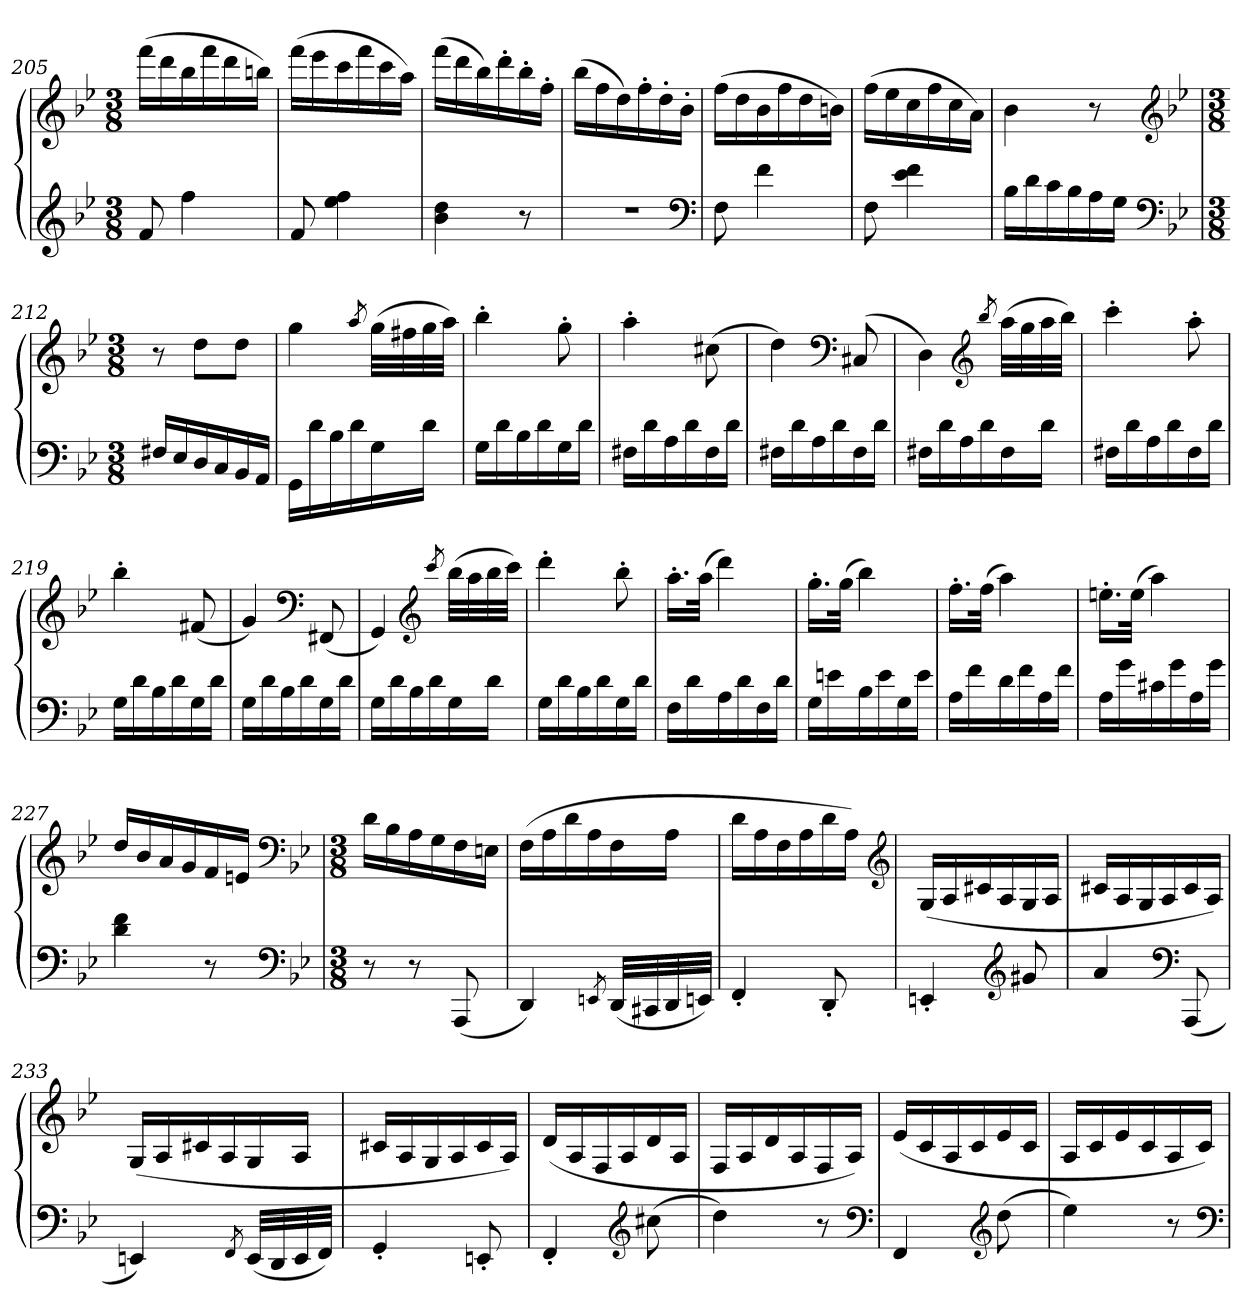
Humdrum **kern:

**kern	**kern
*part1	*part1
*staff2	*staff1
*clefG2	*clefG2
*k[b-e-]	*k[b-e-]
*B-:	*B-:
*M3/8	*M3/8
=205	=205
8f	(16fffLL
.	16ddd
4ff	16bb-
.	16fff
.	16ddd
.	16bbnJJ)
=206	=206
8f	(16fffLL
.	16eee-
4ee- 4ff	16ccc
.	16fff
.	16ccc
.	16aaJJ)
=207	=207
4b- 4dd	(16fffLL
.	16ddd
.	16bb-)
.	16ddd'
8r	16bb-'
.	16ff'JJ
=208	=208
4.r	(16bb-LL
.	16ff
.	16dd)
.	16ff'
.	16dd'
.	16b-'JJ
*clefF4	*
=209	=209
8F	(16ffLL
.	16dd
4f	16b-
.	16ff
.	16dd
.	16bnJJ)
=210	=210
8F	(16ffLL
.	16ee-
4e- 4f	16cc
.	16ff
.	16cc
.	16aJJ)
=211	=211
16B-LL	4b-
16d	.
16c	.
16B-	.
16A	8r
16GJJ	.
*clefF4	*clefG2
*k[b-e-]	*k[b-e-]
*B-:	*B-:
=212	=212
*M3/8	*M3/8
16F#XLL	8r
16E-	.
16D	8ddL
16C	.
16BB-	8ddJ
16AAJJ	.
=213	=213
16GGLL	4gg
16d	.
16B-	.
16d	.
.	8qaa
16G	(32ggLLL
.	32ff#X
16dJJ	32gg
.	32aaJJJ)
=214	=214
16GLL	4bb-'
16d	.
16B-	.
16d	.
16G	8gg'
16dJJ	.
=215	=215
16F#XLL	4aa'
16d	.
16A	.
16d	.
16F#	(8cc#X
16dJJ	.
=216	=216
16F#XLL	4dd)
16d	.
16A	.
16d	.
*	*clefF4
16F#	(8C#X
16dJJ	.
=217	=217
16F#XLL	4D)
16d	.
16A	.
16d	.
*	*clefG2
.	8qbb-
16F#	(32aaLLL
.	32gg
16dJJ	32aa
.	32bb-JJJ)
=218	=218
16F#XLL	4ccc'
16d	.
16A	.
16d	.
16F#	8aa'
16dJJ	.
=219	=219
16GLL	4bb-'
16d	.
16B-	.
16d	.
16G	(8f#X
16dJJ	.
=220	=220
16GLL	4g)
16d	.
16B-	.
16d	.
*	*clefF4
16G	(8FF#X
16dJJ	.
=221	=221
16GLL	4GG)
16d	.
16B-	.
16d	.
*	*clefG2
.	8qccc
16G	(32bb-LLL
.	32aa
16dJJ	32bb-
.	32cccJJJ)
=222	=222
16GLL	4ddd'
16d	.
16B-	.
16d	.
16G	8bb-'
16dJJ	.
=223	=223
16FLL	16.aa'LL
16d	.
.	(32aaJJk
16A	4ddd)
16d	.
16F	.
16dJJ	.
=224	=224
16GLL	16.gg'LL
16en	.
.	(32ggJJk
16B-	4bb-)
16e	.
16G	.
16eJJ	.
=225	=225
16ALL	16.ff'LL
16f	.
.	(32ffJJk
16d	4aa)
16f	.
16A	.
16fJJ	.
=226	=226
16ALL	16.een'LL
16g	.
.	(32eeJJk
16c#X	4aa)
16g	.
16A	.
16gJJ	.
=227	=227
4d 4f	16ddLL
.	16b-
.	16a
.	16g
8r	16f
.	16enJJ
*clefF4	*clefF4
*k[b-e-]	*k[b-e-]
*B-:	*B-:
=228	=228
*M3/8	*M3/8
8r	16dLL
.	16B-
8r	16A
.	16G
(8AAA	16F
.	16EnJJ
=229	=229
4DD)	(16FLL
.	16A
.	16d
.	16A
8qEEn	.
(32DDLLL	16F
32CC#X	.
32DD	16AJJ
32EEnJJJ)	.
=230	=230
4FF'	16dLL
.	16A
.	16F
.	16A
8DD'	16d
.	16AJJ)
*	*clefG2
=231	=231
4EEn'	(16GLL
.	16A
.	16c#X
.	16A
*clefG2	*
8g#X	16G
.	16AJJ
=232	=232
4a	16c#XLL
.	16A
.	16G
.	16A
*clefF4	*
(8AAA	16c#
.	16AJJ)
=233	=233
4EEn)	(16GLL
.	16A
.	16c#X
.	16A
8qFF	.
(32EELLL	16G
32DD	.
32EE	16AJJ
32FFJJJ)	.
=234	=234
4GG'	16c#XLL
.	16A
.	16G
.	16A
8EEn'	16c#
.	16AJJ)
=235	=235
4FF'	(16dLL
.	16A
.	16F
.	16A
*clefG2	*
(8cc#X	16d
.	16AJJ
=236	=236
4dd)	16FLL
.	16A
.	16d
.	16A
8r	16F
.	16AJJ)
*clefF4	*
=237	=237
4FF	(16e-LL
.	16c
.	16A
.	16c
*clefG2	*
(8dd	16e-
.	16cJJ
=238	=238
4ee-)	16ALL
.	16c
.	16e-
.	16c
8r	16A
.	16cJJ)
*clefF4	*
=	=
*-	*-
